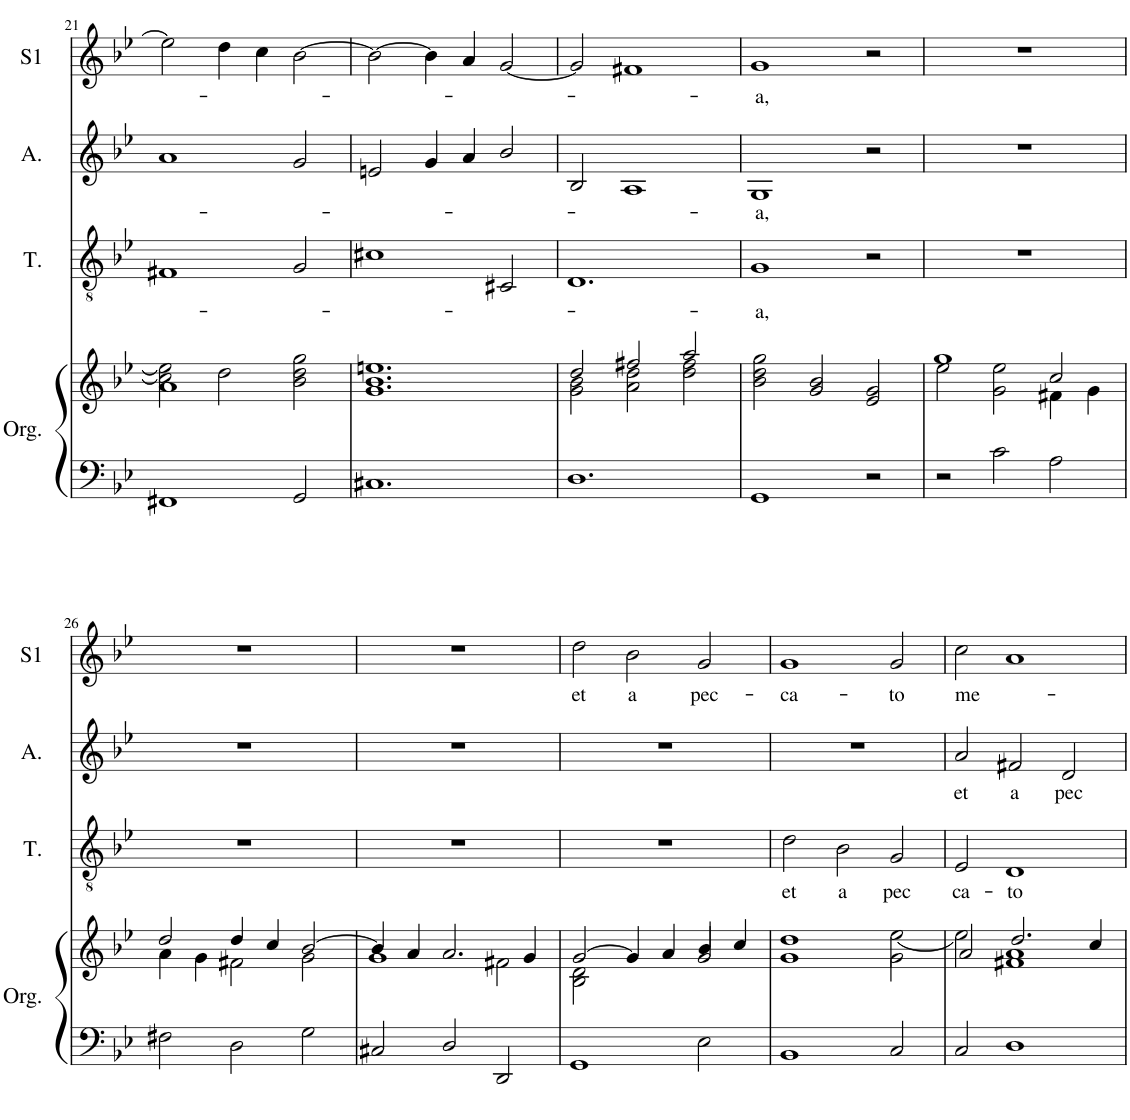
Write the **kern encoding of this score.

**kern	**kern	**kern	**text	**kern	**text	**kern	**text
*part4	*part4	*part3	*part3	*part2	*part2	*part1	*part1
*staff5	*staff4	*staff3	*staff3	*staff2	*staff2	*staff1	*staff1
*I"Orgue	*	*I"Ténor	*	*I"Alto	*	*I"Soprano1	*
*I'Org.	*	*I'T.	*	*I'A.	*	*I'S1	*
!!LO:PB:g=z
*clefF4	*clefG2	*clefGv2	*	*clefG2	*	*clefG2	*
*k[b-e-]	*k[b-e-]	*k[b-e-]	*	*k[b-e-]	*	*k[b-e-]	*
*M3/2	*M3/2	*M3/2	*	*M3/2	*	*M3/2	*
=21	=21	=21	=21	=21	=21	=21	=21
*	*^	*	*	*	*	*	*
1FF#X	2cc\] 2ee-\]	1a	1F#X	.	1a	.	2ee-\]	.
.	2dd\	.	.	.	.	.	4dd\	.
.	.	.	.	.	.	.	4cc\	.
2GG/	2b-\ 2dd\ 2gg\	2ryy	2G/	.	2g/	.	[2b-\	.
*	*v	*v	*	*	*	*	*	*
=22	=22	=22	=22	=22	=22	=22	=22
1.C#X	1.g 1.b- 1.een	1c#X	.	2en/	.	2b-\_	.
.	.	.	.	4g/	.	4b-\]	.
.	.	.	.	4a/	.	4a/	.
.	.	2C#X/	.	2b-/	.	[2g/	.
=23	=23	=23	=23	=23	=23	=23	=23
*	*^	*	*	*	*	*	*
1.D	2dd/	2g\ 2b-\	1.D	.	2B-/	.	2g/]	.
.	2ff#X/	2a\ 2dd\	.	.	1A	.	1f#X	.
.	2aa/	2dd\ 2ff#\	.	.	.	.	.	.
=24	=24	=24	=24	=24	=24	=24	=24	=24
!	!	!	!	!LO:LY:b	!	!LO:LY:b	!	!LO:LY:b
*	*v	*v	*	*	*	*	*	*
1GG	2b-\ 2dd\ 2gg\	1G	-a,	1G	-a,	1g	-a,
.	2g/ 2b-/	.	.	.	.	.	.
2r	2e-/ 2g/	2r	.	2r	.	2r	.
=25	=25	=25	=25	=25	=25	=25	=25
*	*^	*	*	*	*	*	*
2r	1gg	2ee-\	1.r	.	1.r	.	1.r	.
2c\	.	2g\ 2ee-\	.	.	.	.	.	.
2A\	2cc/	4f#X\	.	.	.	.	.	.
.	.	4g\	.	.	.	.	.	.
!!LO:LB:g=z
=26	=26	=26	=26	=26	=26	=26	=26	=26
2F#X\	2dd/	4a\	1.r	.	1.r	.	1.r	.
.	.	4g\	.	.	.	.	.	.
2D\	4dd/	2f#X\	.	.	.	.	.	.
.	4cc/	.	.	.	.	.	.	.
2G\	[2b-/	2g\	.	.	.	.	.	.
=27	=27	=27	=27	=27	=27	=27	=27	=27
2C#X/	4b-/]	1g	1.r	.	1.r	.	1.r	.
.	4a/	.	.	.	.	.	.	.
2D/	2.a/	.	.	.	.	.	.	.
2DD/	.	2f#X\	.	.	.	.	.	.
.	4g/	.	.	.	.	.	.	.
=28	=28	=28	=28	=28	=28	=28	=28	=28
!	!	!	!	!	!	!	!	!LO:LY:b
1GG	[2g/	2B-\ 2d\	1.r	.	1.r	.	2dd\	-et
!	!	!	!	!	!	!	!	!LO:LY:b
.	4g/]	2ryy	.	.	.	.	2b-\	a
.	4a/	.	.	.	.	.	.	.
!	!	!	!	!	!	!	!	!LO:LY:b
2E-\	4b-/	2g/	.	.	.	.	2g/	pec-
.	4cc/	.	.	.	.	.	.	.
=29	=29	=29	=29	=29	=29	=29	=29	=29
!	!	!	!	!LO:LY:b	!	!	!	!LO:LY:b
1BB-	1g	1dd	2d\	et	1.r	.	1g	-ca-
!	!	!	!	!LO:LY:b	!	!	!	!
.	.	.	2B-\	a	.	.	.	.
!	!	!	!	!LO:LY:b	!	!	!	!LO:LY:b
2C/	[2ee-\	2g\	2G/	pec	.	.	2g/	-to
=30	=30	=30	=30	=30	=30	=30	=30	=30
*	*	*^	*	*	*	*	*	*
!	!	!	!	!	!LO:LY:b	!	!LO:LY:b	!	!LO:LY:b
2C/	2a/	2ee-\]	2ryy	2E-/	ca-	2a/	-et	2cc\	me-
!	!	!	!	!	!LO:LY:b	!	!LO:LY:b	!	!
1D	2.dd/	1f#X	1a	1D	-to	2f#X/	a	1a	.
!	!	!	!	!	!	!	!LO:LY:b	!	!
.	.	.	.	.	.	2d/	pec	.	.
.	4cc/	.	.	.	.	.	.	.	.
*	*v	*v	*v	*	*	*	*	*	*
=	=	=	=	=	=	=	=
*-	*-	*-	*-	*-	*-	*-	*-
